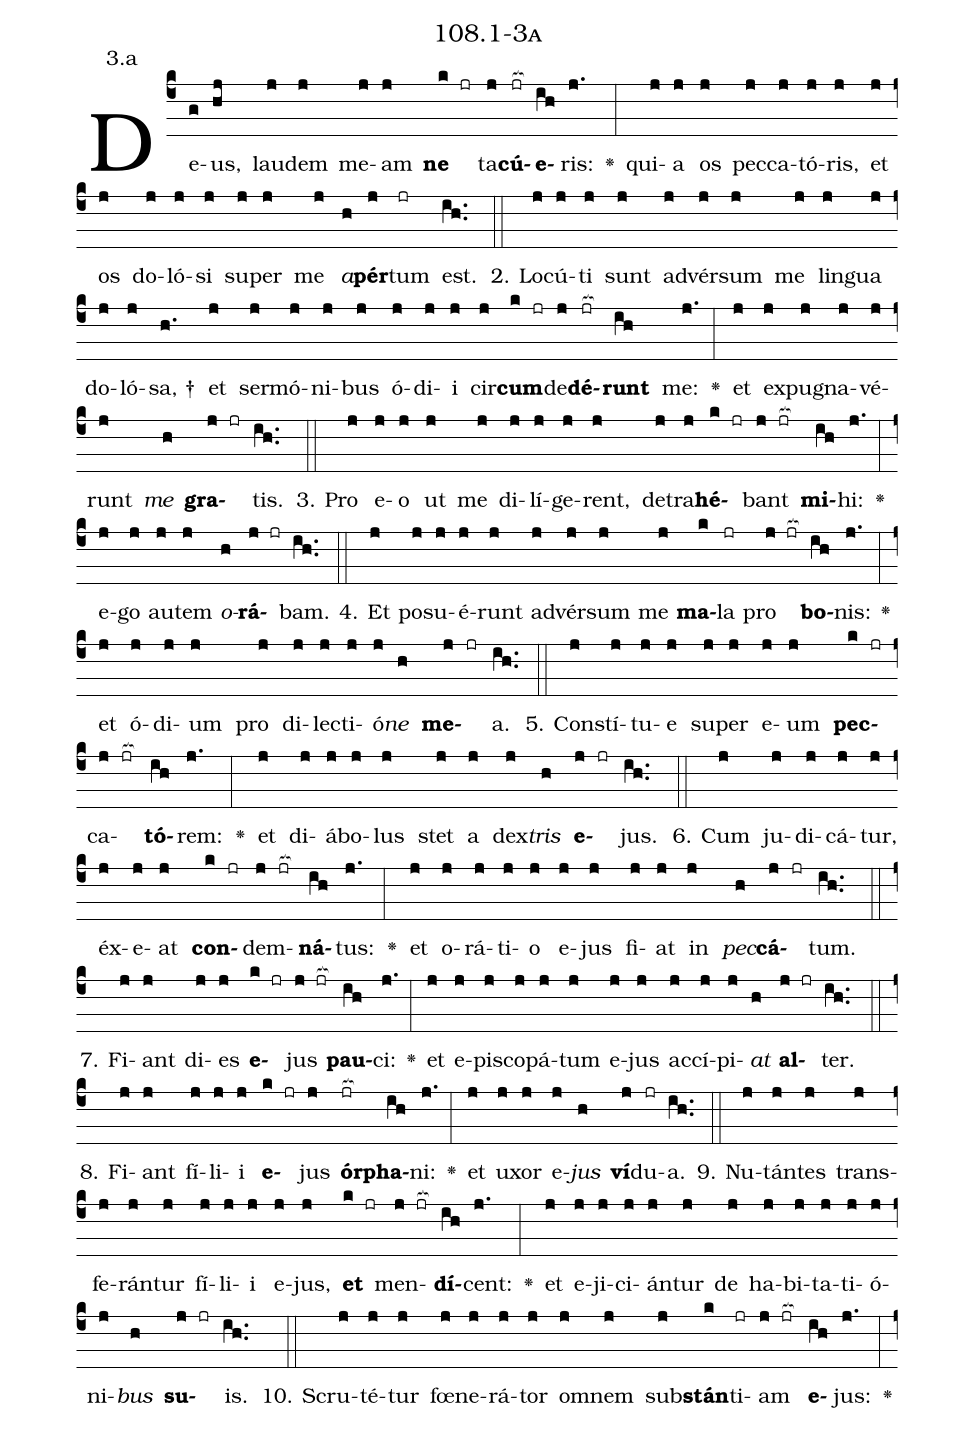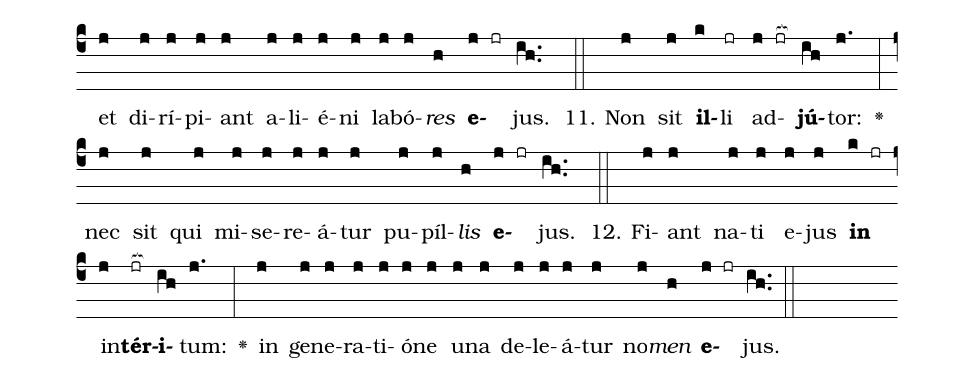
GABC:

name: 108.1-3a;
annotation: 3.a;
%%
(c4)De(g)us,(hj) lau(j)dem(j) me(j)am(j) <b>ne</b>(k jr) ta(j)<b>cú</b>(jr[ocb:1{])<b>e</b>(ih[ocb:0}])ris:(j.) <v>\greheightstar</v>(:) qui(j)a(j) os(j) pec(j)ca(j)tó(j)ris,(j) et(j) os(j) do(j)ló(j)si(j) su(j)per(j) me(j) <i>a</i>(h)<b>pér</b>(j)tum(jr) est.(ih..) (::)
2. Lo(j)cú(j)ti(j) sunt(j) ad(j)vér(j)sum(j) me(j) lin(j)gua(j) do(j)ló(j)sa, †(h.) et(j) ser(j)mó(j)ni(j)bus(j) ó(j)di(j)i(j) cir(j)<b>cum</b>(k jr)de(j)<b>dé</b>(jr[ocb:1{])<b>runt</b>(ih[ocb:0}]) me:(j.) <v>\greheightstar</v>(:) et(j) ex(j)pu(j)gna(j)vé(j)runt(j) <i>me</i>(h) <b>gra</b>(j jr)tis.(ih..) (::)
3. Pro(j) e(j)o(j) ut(j) me(j) di(j)lí(j)ge(j)rent,(j) de(j)tra(j)<b>hé</b>(k jr)bant(j jr[ocb:1{]) <b>mi</b>(ih[ocb:0}])hi:(j.) <v>\greheightstar</v>(:) e(j)go(j) au(j)tem(j) <i>o</i>(h)<b>rá</b>(j jr)bam.(ih..) (::)
4. Et(j) po(j)su(j)é(j)runt(j) ad(j)vér(j)sum(j) me(j) <b>ma</b>(k)la(jr) pro(j jr[ocb:1{]) <b>bo</b>(ih[ocb:0}])nis:(j.) <v>\greheightstar</v>(:) et(j) ó(j)di(j)um(j) pro(j) di(j)lec(j)ti(j)ó(j)<i>ne</i>(h) <b>me</b>(j jr)a.(ih..) (::)
5. Con(j)stí(j)tu(j)e(j) su(j)per(j) e(j)um(j) <b>pec</b>(k jr)ca(j jr[ocb:1{])<b>tó</b>(ih[ocb:0}])rem:(j.) <v>\greheightstar</v>(:) et(j) di(j)á(j)bo(j)lus(j) stet(j) a(j) dex(j)<i>tris</i>(h) <b>e</b>(j jr)jus.(ih..) (::)
6. Cum(j) ju(j)di(j)cá(j)tur,(j) éx(j)e(j)at(j) <b>con</b>(k jr)dem(j jr[ocb:1{])<b>ná</b>(ih[ocb:0}])tus:(j.) <v>\greheightstar</v>(:) et(j) o(j)rá(j)ti(j)o(j) e(j)jus(j) fi(j)at(j) in(j) <i>pec</i>(h)<b>cá</b>(j jr)tum.(ih..) (::)
7. Fi(j)ant(j) di(j)es(j) <b>e</b>(k jr)jus(j jr[ocb:1{]) <b>pau</b>(ih[ocb:0}])ci:(j.) <v>\greheightstar</v>(:) et(j) e(j)pis(j)co(j)pá(j)tum(j) e(j)jus(j) ac(j)cí(j)pi(j)<i>at</i>(h) <b>al</b>(j jr)ter.(ih..) (::)
8. Fi(j)ant(j) fí(j)li(j)i(j) <b>e</b>(k jr)jus(j) <b>ór</b>(jr[ocb:1{])<b>pha</b>(ih[ocb:0}])ni:(j.) <v>\greheightstar</v>(:) et(j) u(j)xor(j) e(j)<i>jus</i>(h) <b>ví</b>(j)du(jr)a.(ih..) (::)
9. Nu(j)tán(j)tes(j) trans(j)fe(j)rán(j)tur(j) fí(j)li(j)i(j) e(j)jus,(j) <b>et</b>(k jr) men(j jr[ocb:1{])<b>dí</b>(ih[ocb:0}])cent:(j.) <v>\greheightstar</v>(:) et(j) e(j)ji(j)ci(j)án(j)tur(j) de(j) ha(j)bi(j)ta(j)ti(j)ó(j)ni(j)<i>bus</i>(h) <b>su</b>(j jr)is.(ih..) (::)
10. Scru(j)té(j)tur(j) fœ(j)ne(j)rá(j)tor(j) om(j)nem(j) sub(j)<b>stán</b>(k)ti(jr)am(j jr[ocb:1{]) <b>e</b>(ih[ocb:0}])jus:(j.) <v>\greheightstar</v>(:) et(j) di(j)rí(j)pi(j)ant(j) a(j)li(j)é(j)ni(j) la(j)bó(j)<i>res</i>(h) <b>e</b>(j jr)jus.(ih..) (::)
11. Non(j) sit(j) <b>il</b>(k)li(jr) ad(j jr[ocb:1{])<b>jú</b>(ih[ocb:0}])tor:(j.) <v>\greheightstar</v>(:) nec(j) sit(j) qui(j) mi(j)se(j)re(j)á(j)tur(j) pu(j)píl(j)<i>lis</i>(h) <b>e</b>(j jr)jus.(ih..) (::)
12. Fi(j)ant(j) na(j)ti(j) e(j)jus(j) <b>in</b>(k jr) in(j)<b>tér</b>(jr[ocb:1{])<b>i</b>(ih[ocb:0}])tum:(j.) <v>\greheightstar</v>(:) in(j) ge(j)ne(j)ra(j)ti(j)ó(j)ne(j) u(j)na(j) de(j)le(j)á(j)tur(j) no(j)<i>men</i>(h) <b>e</b>(j jr)jus.(ih..) (::)
